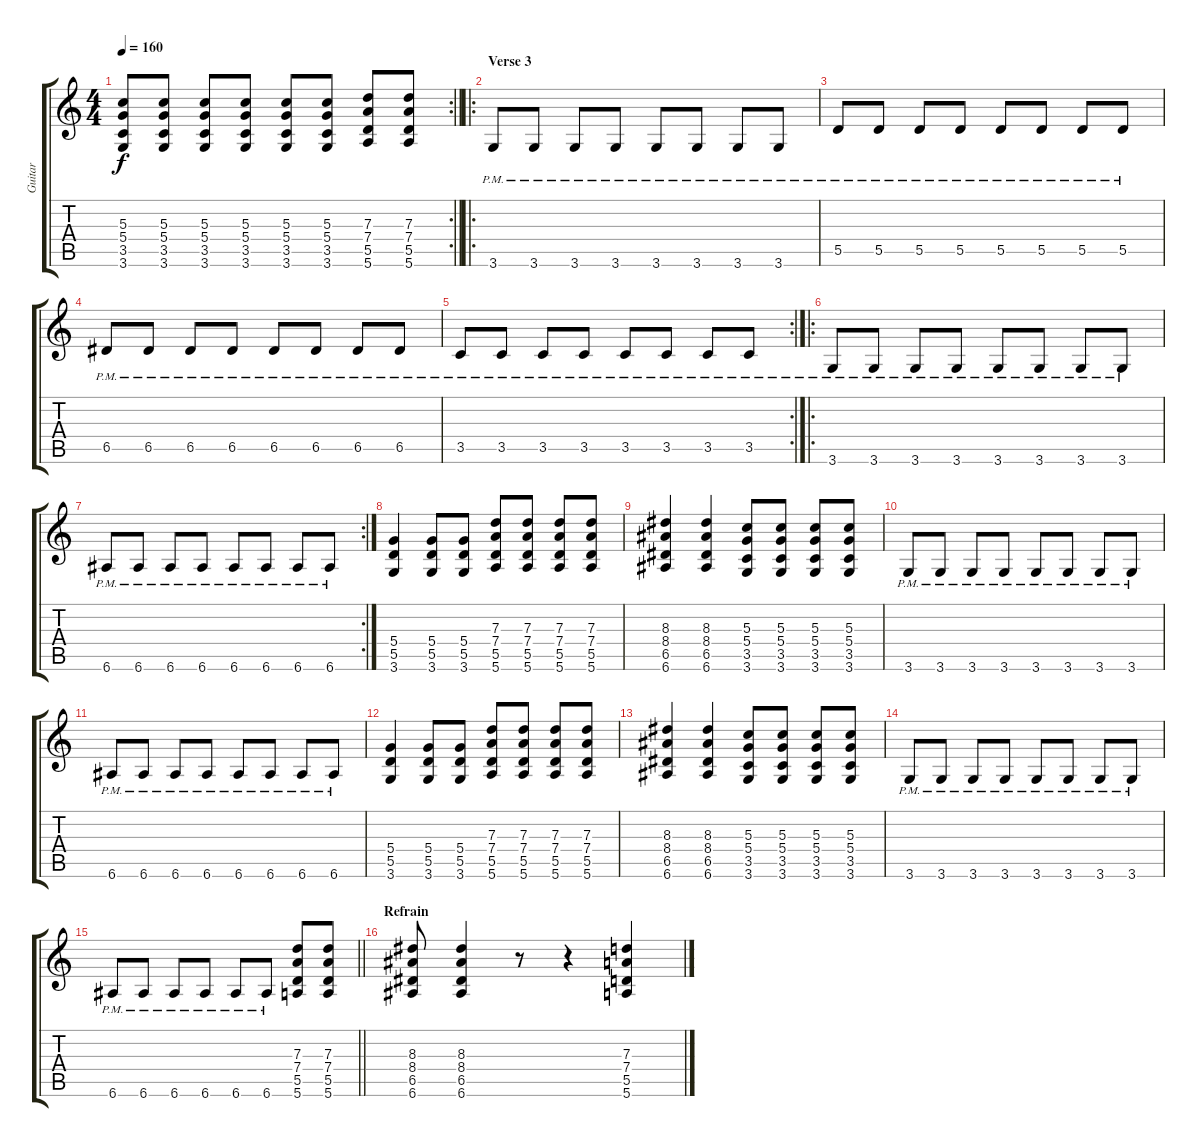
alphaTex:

\track ("Guitar" "Guitar") {instrument distortionguitar}
\staff {score tabs}
\tuning (E4 B3 G3 D3 A2 E2) {hide}
\rc 2
\ts (4 4)
\tempo 160
\clef g2
\barLineRight lightlight
\ks c
(5.3 5.4 3.5 3.6).8{dy f} (5.3 5.4 3.5 3.6).8 (5.3 5.4 3.5 3.6).8 (5.3 5.4 3.5 3.6).8 (5.3 5.4 3.5 3.6).8 (5.3 5.4 3.5 3.6).8 (7.3 7.4 5.5 5.6).8 (7.3 7.4 5.5 5.6).8 |
\ro
\section ("" "Verse 3")
3.6{pm}.8 3.6{pm}.8 3.6{pm}.8 3.6{pm}.8 3.6{pm}.8 3.6{pm}.8 3.6{pm}.8 3.6{pm}.8 |
5.5{pm}.8 5.5{pm}.8 5.5{pm}.8 5.5{pm}.8 5.5{pm}.8 5.5{pm}.8 5.5{pm}.8 5.5{pm}.8 |
6.5{pm}.8 6.5{pm}.8 6.5{pm}.8 6.5{pm}.8 6.5{pm}.8 6.5{pm}.8 6.5{pm}.8 6.5{pm}.8 |
\rc 2
3.5{pm}.8 3.5{pm}.8 3.5{pm}.8 3.5{pm}.8 3.5{pm}.8 3.5{pm}.8 3.5{pm}.8 3.5{pm}.8 |
\ro
3.6{pm}.8 3.6{pm}.8 3.6{pm}.8 3.6{pm}.8 3.6{pm}.8 3.6{pm}.8 3.6{pm}.8 3.6{pm}.8 |
\rc 2
6.6{pm}.8 6.6{pm}.8 6.6{pm}.8 6.6{pm}.8 6.6{pm}.8 6.6{pm}.8 6.6{pm}.8 6.6{pm}.8 |
(5.4 5.5 3.6).4 (5.4 5.5 3.6).8 (5.4 5.5 3.6).8 (7.3 7.4 5.5 5.6).8 (7.3 7.4 5.5 5.6).8 (7.3 7.4 5.5 5.6).8 (7.3 7.4 5.5 5.6).8 |
(8.3 8.4 6.5 6.6).4 (8.3 8.4 6.5 6.6).4 (5.3 5.4 3.5 3.6).8 (5.3 5.4 3.5 3.6).8 (5.3 5.4 3.5 3.6).8 (5.3 5.4 3.5 3.6).8 |
3.6{pm}.8 3.6{pm}.8 3.6{pm}.8 3.6{pm}.8 3.6{pm}.8 3.6{pm}.8 3.6{pm}.8 3.6{pm}.8 |
6.6{pm}.8 6.6{pm}.8 6.6{pm}.8 6.6{pm}.8 6.6{pm}.8 6.6{pm}.8 6.6{pm}.8 6.6{pm}.8 |
(5.4 5.5 3.6).4 (5.4 5.5 3.6).8 (5.4 5.5 3.6).8 (7.3 7.4 5.5 5.6).8 (7.3 7.4 5.5 5.6).8 (7.3 7.4 5.5 5.6).8 (7.3 7.4 5.5 5.6).8 |
(8.3 8.4 6.5 6.6).4 (8.3 8.4 6.5 6.6).4 (5.3 5.4 3.5 3.6).8 (5.3 5.4 3.5 3.6).8 (5.3 5.4 3.5 3.6).8 (5.3 5.4 3.5 3.6).8 |
3.6{pm}.8 3.6{pm}.8 3.6{pm}.8 3.6{pm}.8 3.6{pm}.8 3.6{pm}.8 3.6{pm}.8 3.6{pm}.8 |
\barLineRight lightlight
6.6{pm}.8 6.6{pm}.8 6.6{pm}.8 6.6{pm}.8 6.6{pm}.8 6.6{pm}.8 (7.3 7.4 5.5 5.6).8 (7.3 7.4 5.5 5.6).8 |
\section ("" "Refrain")
(8.3 8.4 6.5 6.6).8 (8.3 8.4 6.5 6.6).4 r.8 r.4 (7.3 7.4 5.5 5.6).4
